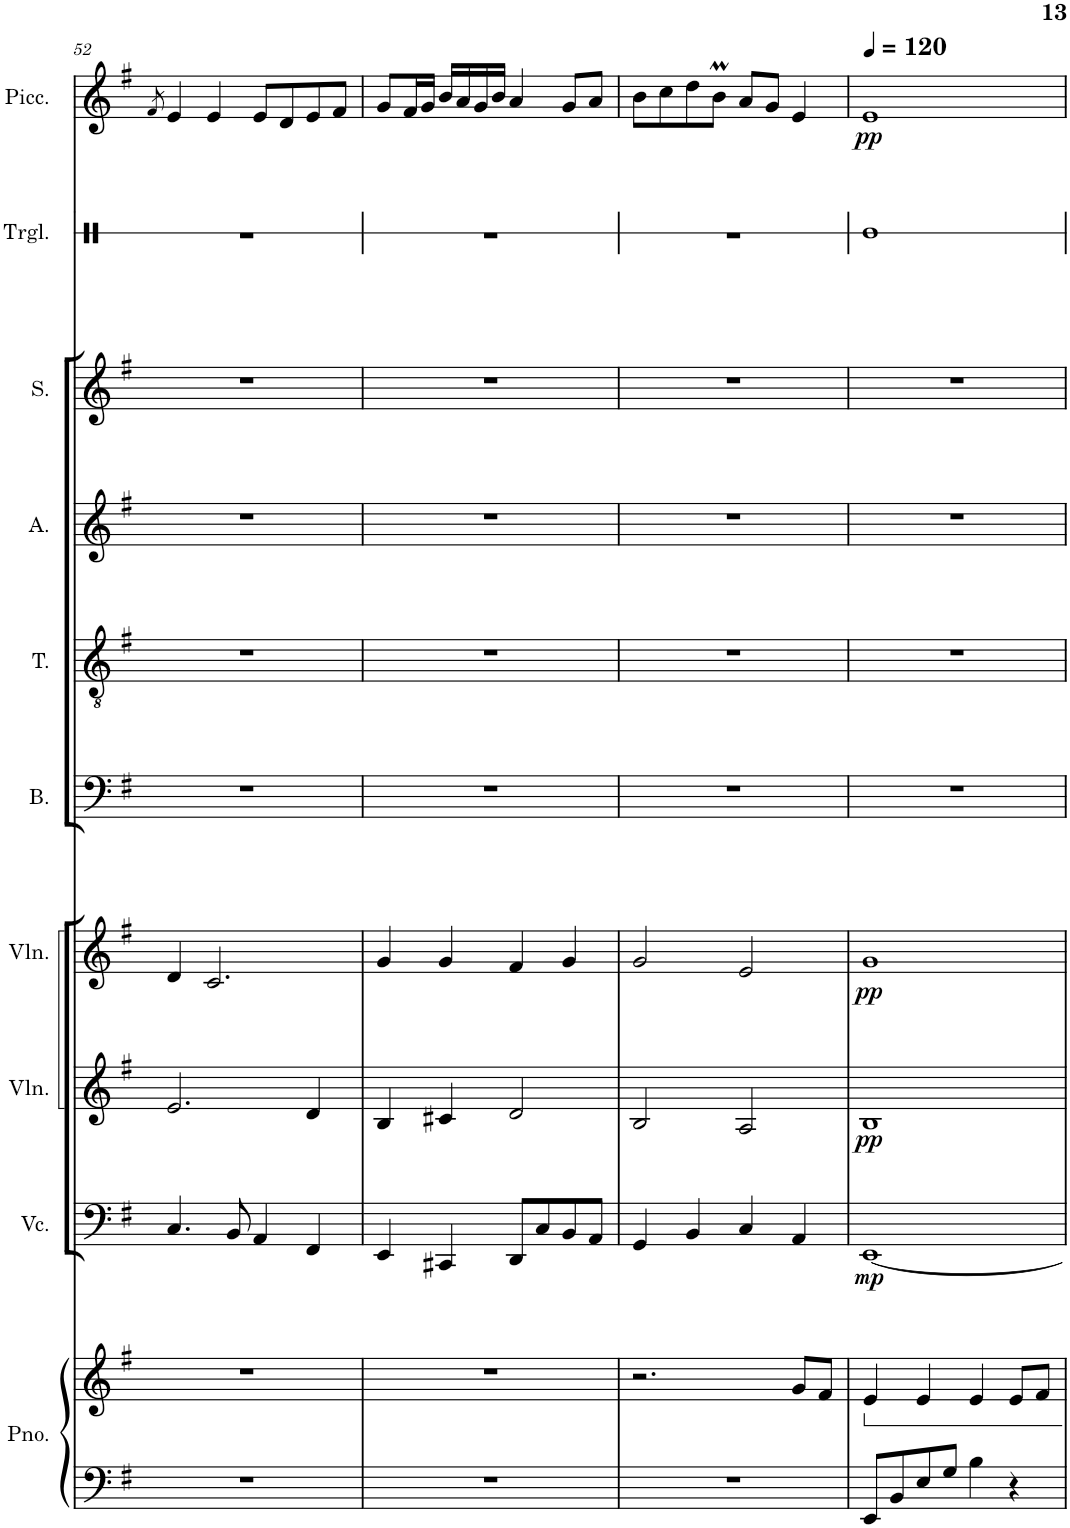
**kern	**kern	**kern	**dynam	**kern	**dynam	**kern	**dynam	**kern	**kern	**kern	**kern	**kern	**kern	**dynam
*part10	*part10	*part9	*part9	*part8	*part8	*part7	*part7	*part6	*part5	*part4	*part3	*part2	*part1	*part1
*staff11	*staff10	*staff9	*staff9	*staff8	*staff8	*staff7	*staff7	*staff6	*staff5	*staff4	*staff3	*staff2	*staff1	*staff1
*I"Piano	*	*I"Violoncello	*	*I"Violin	*	*I"Violin	*	*I"Bass	*I"Tenor	*I"Alto	*I"Soprano	*I"Triangle	*I"Piccolo	*
*I'Pno.	*	*I'Vc.	*	*I'Vln.	*	*I'Vln.	*	*I'B.	*I'T.	*I'A.	*I'S.	*I'Trgl.	*I'Picc.	*
!!LO:PB:g=z
*clefF4	*clefG2	*clefF4	*	*clefG2	*	*clefG2	*	*clefF4	*clefGv2	*clefG2	*clefG2	*clefX	*clefG2	*
*	*	*	*	*	*	*	*	*	*	*	*	*	*Trd-7c-12	*
*k[f#]	*k[f#]	*k[f#]	*	*k[f#]	*	*k[f#]	*	*k[f#]	*k[f#]	*k[f#]	*k[f#]	*k[]	*k[f#]	*
*M4/4	*M4/4	*M4/4	*	*M4/4	*	*M4/4	*	*M4/4	*M4/4	*M4/4	*M4/4	*M4/4	*M4/4	*
=52	=52	=52	=52	=52	=52	=52	=52	=52	=52	=52	=52	=52	=52	=52
.	.	.	.	.	.	.	.	.	.	.	.	.	8qf#/	.
1r	1r	4.C/	.	2.e/	.	4d/	.	1r	1r	1r	1r	1r	4e/	.
.	.	.	.	.	.	2.c/	.	.	.	.	.	.	4e/	.
.	.	8BB/	.	.	.	.	.	.	.	.	.	.	.	.
.	.	4AA/	.	.	.	.	.	.	.	.	.	.	8e/L	.
.	.	.	.	.	.	.	.	.	.	.	.	.	8d/	.
.	.	4FF#/	.	4d/	.	.	.	.	.	.	.	.	8e/	.
.	.	.	.	.	.	.	.	.	.	.	.	.	8f#/J	.
=53	=53	=53	=53	=53	=53	=53	=53	=53	=53	=53	=53	=53	=53	=53
1r	1r	4EE/	.	4B/	.	4g/	.	1r	1r	1r	1r	1r	8g/L	.
.	.	.	.	.	.	.	.	.	.	.	.	.	16f#/L	.
.	.	.	.	.	.	.	.	.	.	.	.	.	16g/JJ	.
.	.	4CC#X/	.	4c#X/	.	4g/	.	.	.	.	.	.	16b/LL	.
.	.	.	.	.	.	.	.	.	.	.	.	.	16a/	.
.	.	.	.	.	.	.	.	.	.	.	.	.	16g/	.
.	.	.	.	.	.	.	.	.	.	.	.	.	16b/JJ	.
.	.	8DD/L	.	2d/	.	4f#/	.	.	.	.	.	.	4a/	.
.	.	8C/	.	.	.	.	.	.	.	.	.	.	.	.
.	.	8BB/	.	.	.	4g/	.	.	.	.	.	.	8g/L	.
.	.	8AA/J	.	.	.	.	.	.	.	.	.	.	8a/J	.
=54	=54	=54	=54	=54	=54	=54	=54	=54	=54	=54	=54	=54	=54	=54
1r	2.r	4GG/	.	2B/	.	2g/	.	1r	1r	1r	1r	1r	8b\L	.
.	.	.	.	.	.	.	.	.	.	.	.	.	8cc\	.
.	.	4BB/	.	.	.	.	.	.	.	.	.	.	8dd\	.
.	.	.	.	.	.	.	.	.	.	.	.	.	8bm\J	.
.	.	4C/	.	2A/	.	2e/	.	.	.	.	.	.	8a/L	.
.	.	.	.	.	.	.	.	.	.	.	.	.	8g/J	.
.	8g/L	4AA/	.	.	.	.	.	.	.	.	.	.	4e/	.
.	8f#/J	.	.	.	.	.	.	.	.	.	.	.	.	.
=55	=55	=55	=55	=55	=55	=55	=55	=55	=55	=55	=55	=55	=55	=55
*	*	*	*	*	*	*	*	*	*	*	*	*	*MM120	*
!	!	!	!LO:DY:b	!	!LO:DY:b	!	!LO:DY:b	!	!	!	!	!	!	!LO:DY:b
8EE/L	4e/	[1EE	mp	1B	pp	1g	pp	1r	1r	1r	1r	1Re	1e	pp
8BB/	.	.	.	.	.	.	.	.	.	.	.	.	.	.
8E/	4e/	.	.	.	.	.	.	.	.	.	.	.	.	.
8G/J	.	.	.	.	.	.	.	.	.	.	.	.	.	.
4B\	4e/	.	.	.	.	.	.	.	.	.	.	.	.	.
4r	8e/L	.	.	.	.	.	.	.	.	.	.	.	.	.
.	8f#/J	.	.	.	.	.	.	.	.	.	.	.	.	.
=	=	=	=	=	=	=	=	=	=	=	=	=	=	=
*-	*-	*-	*-	*-	*-	*-	*-	*-	*-	*-	*-	*-	*-	*-
